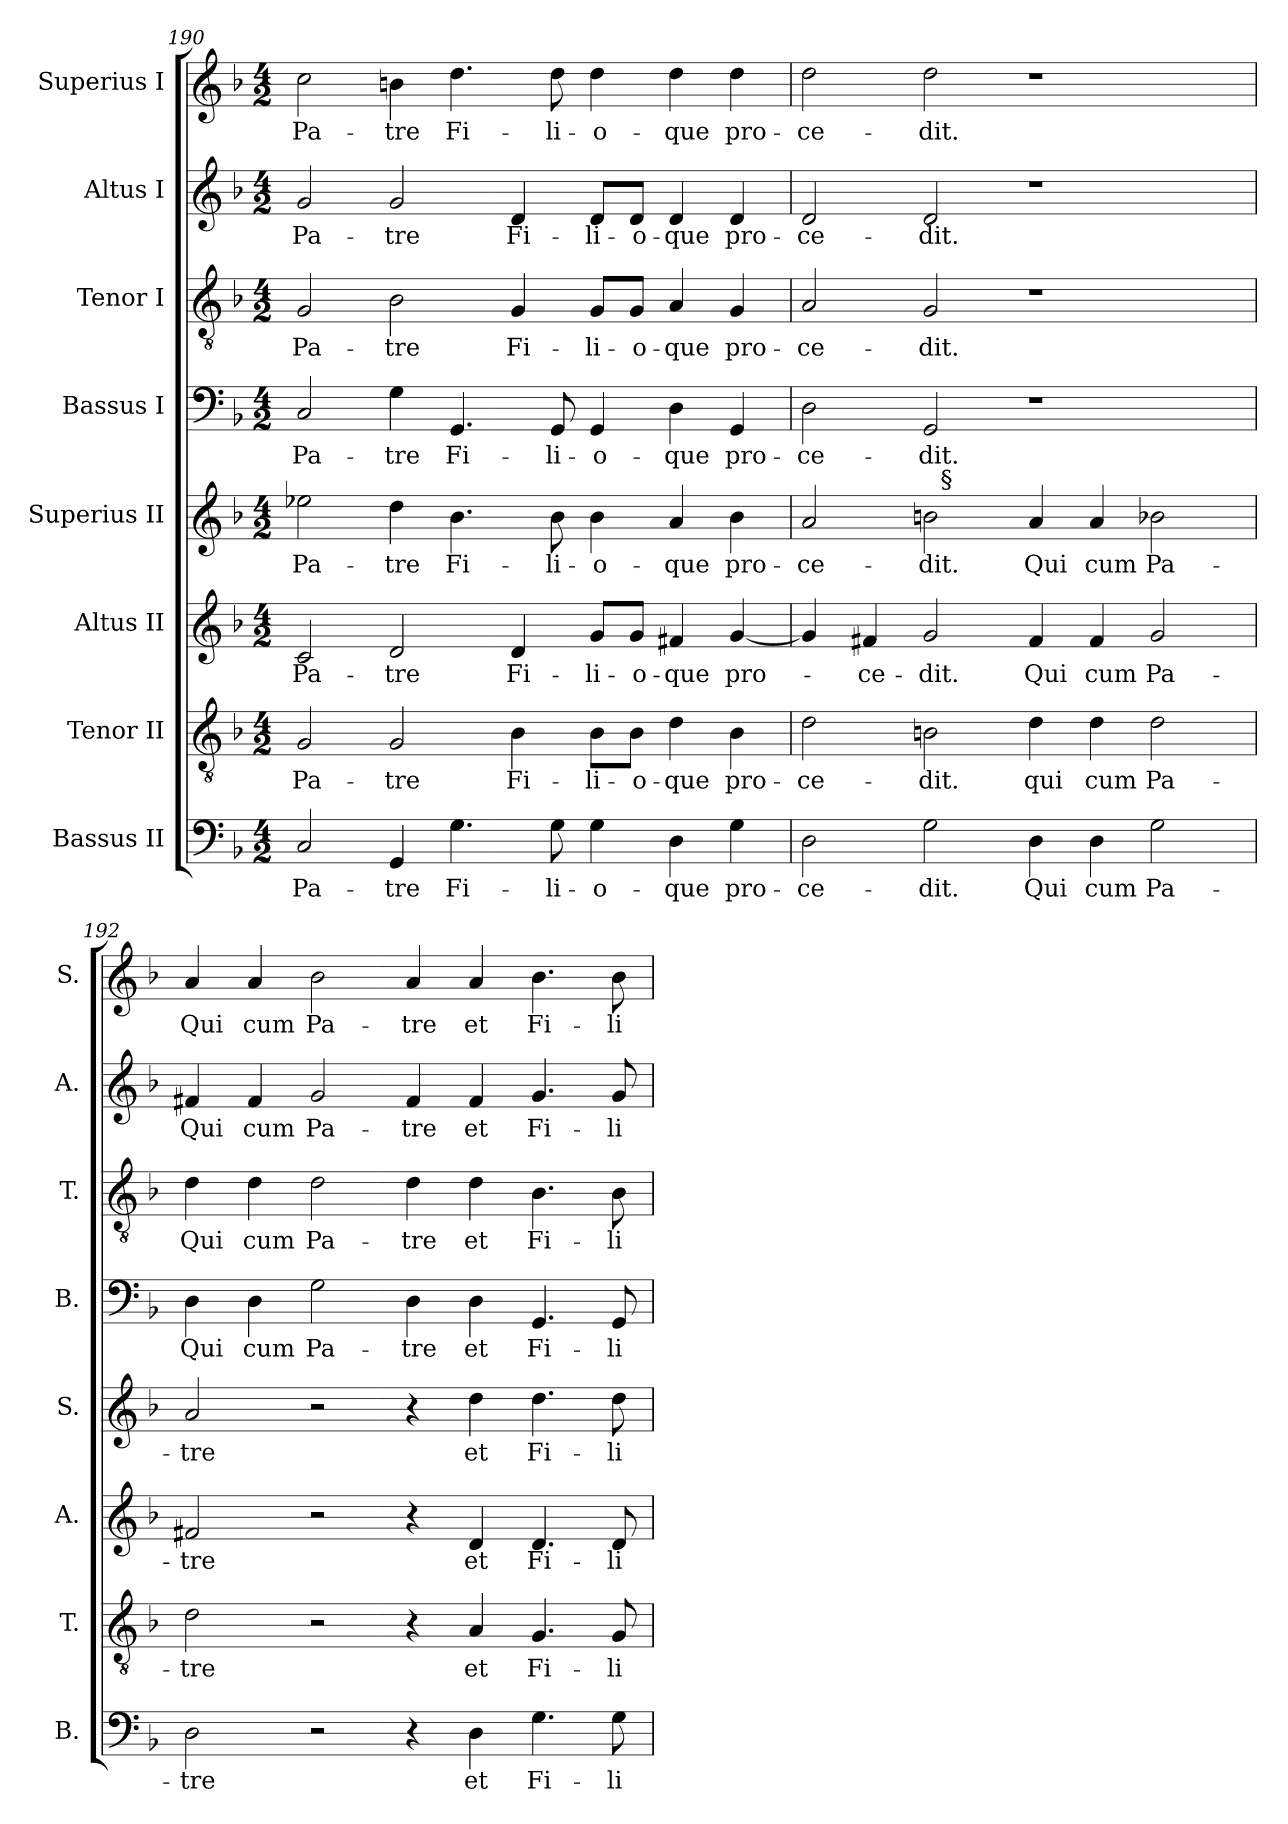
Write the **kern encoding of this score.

**kern	**text	**kern	**text	**kern	**text	**kern	**text	**kern	**text	**kern	**text	**kern	**text	**kern	**text
*part8	*part8	*part7	*part7	*part6	*part6	*part5	*part5	*part4	*part4	*part3	*part3	*part2	*part2	*part1	*part1
*staff8	*staff8	*staff7	*staff7	*staff6	*staff6	*staff5	*staff5	*staff4	*staff4	*staff3	*staff3	*staff2	*staff2	*staff1	*staff1
*I"Bassus II	*	*I"Tenor II	*	*I"Altus II	*	*I"Superius II	*	*I"Bassus I	*	*I"Tenor I	*	*I"Altus I	*	*I"Superius I	*
*I'B.	*	*I'T.	*	*I'A.	*	*I'S.	*	*I'B.	*	*I'T.	*	*I'A.	*	*I'S.	*
*clefF4	*	*clefGv2	*	*clefG2	*	*clefG2	*	*clefF4	*	*clefGv2	*	*clefG2	*	*clefG2	*
*	*	*ITrd7c12	*	*	*	*	*	*	*	*ITrd7c12	*	*	*	*	*
*k[b-]	*	*k[b-]	*	*k[b-]	*	*k[b-]	*	*k[b-]	*	*k[b-]	*	*k[b-]	*	*k[b-]	*
*d:	*	*d:	*	*d:	*	*d:	*	*d:	*	*d:	*	*d:	*	*d:	*
*M4/2	*	*M4/2	*	*M4/2	*	*M4/2	*	*M4/2	*	*M4/2	*	*M4/2	*	*M4/2	*
=190	=190	=190	=190	=190	=190	=190	=190	=190	=190	=190	=190	=190	=190	=190	=190
!	!LO:LY:b	!	!LO:LY:b	!	!LO:LY:b	!	!LO:LY:b	!	!LO:LY:b	!	!LO:LY:b	!	!LO:LY:b	!	!LO:LY:b
2C/	Pa-	2GG/	Pa-	2c/	Pa-	2ee-X\	Pa-	2C/	Pa-	2GG/	Pa-	2g/	Pa-	2cc\	Pa-
!	!LO:LY:b	!	!LO:LY:b	!	!LO:LY:b	!	!LO:LY:b	!	!LO:LY:b	!	!LO:LY:b	!	!LO:LY:b	!	!LO:LY:b
4GG/	-tre	2GG/	-tre	2d/	-tre	4dd\	-tre	4G\	-tre	2BB-\	-tre	2g/	-tre	4bn\	-tre
!	!LO:LY:b	!	!	!	!	!	!LO:LY:b	!	!LO:LY:b	!	!	!	!	!	!LO:LY:b
4.G\	Fi-	.	.	.	.	4.b-\	Fi-	4.GG/	Fi-	.	.	.	.	4.dd\	Fi-
!	!	!	!LO:LY:b	!	!LO:LY:b	!	!	!	!	!	!LO:LY:b	!	!LO:LY:b	!	!
.	.	4BB-\	Fi-	4d/	Fi-	.	.	.	.	4GG/	Fi-	4d/	Fi-	.	.
!	!LO:LY:b	!	!	!	!	!	!LO:LY:b	!	!LO:LY:b	!	!	!	!	!	!LO:LY:b
8G\	-li-	.	.	.	.	8b-\	-li-	8GG/	-li-	.	.	.	.	8dd\	-li-
!	!LO:LY:b	!	!LO:LY:b	!	!LO:LY:b	!	!LO:LY:b	!	!LO:LY:b	!	!LO:LY:b	!	!LO:LY:b	!	!LO:LY:b
4G\	-o-	8BB-\L	-li-	8g/L	-li-	4b-\	-o-	4GG/	-o-	8GG/L	-li-	8d/L	-li-	4dd\	-o-
!	!	!	!LO:LY:b	!	!LO:LY:b	!	!	!	!	!	!LO:LY:b	!	!LO:LY:b	!	!
.	.	8BB-\J	-o-	8g/J	-o-	.	.	.	.	8GG/J	-o-	8d/J	-o-	.	.
!	!LO:LY:b	!	!LO:LY:b	!	!LO:LY:b	!	!LO:LY:b	!	!LO:LY:b	!	!LO:LY:b	!	!LO:LY:b	!	!LO:LY:b
4D\	-que	4D\	-que	4f#X/	-que	4a/	-que	4D\	-que	4AA/	-que	4d/	-que	4dd\	-que
!	!LO:LY:b	!	!LO:LY:b	!	!LO:LY:b	!	!LO:LY:b	!	!LO:LY:b	!	!LO:LY:b	!	!LO:LY:b	!	!LO:LY:b
4G\	pro-	4BB-\	pro-	[<4g/	pro-	4b-\	pro-	4GG/	pro-	4GG/	pro-	4d/	pro-	4dd\	pro-
=191	=191	=191	=191	=191	=191	=191	=191	=191	=191	=191	=191	=191	=191	=191	=191
!	!LO:LY:b	!	!LO:LY:b	!	!	!	!LO:LY:b	!	!LO:LY:b	!	!LO:LY:b	!	!LO:LY:b	!	!LO:LY:b
*	*	*	*	*	*	*^	*	*	*	*	*	*	*	*	*
2D\	-ce-	2D\	-ce-	4g/]	.	2a/	2ryy	-ce-	2D\	-ce-	2AA/	-ce-	2d/	-ce-	2dd\	-ce-
!	!	!	!	!	!LO:LY:b	!	!	!	!	!	!	!	!	!	!	!
.	.	.	.	4f#X/	-ce-	.	.	.	.	.	.	.	.	.	.	.
!	!LO:LY:b	!	!LO:LY:b	!	!LO:LY:b	!	!	!LO:LY:b	!	!LO:LY:b	!	!LO:LY:b	!	!LO:LY:b	!	!LO:LY:b
2G\	-dit.	2BBn\	-dit.	2g/	-dit.	2b\	32ryy	-dit.	2GG/	-dit.	2GG/	-dit.	2d/	-dit.	2dd\	-dit.
!	!	!	!	!	!	!	!LO:TX:a:t=§	!	!	!	!	!	!	!	!	!
.	.	.	.	.	.	.	1ryy	.	.	.	.	.	.	.	.	.
!	!LO:LY:b	!	!LO:LY:b	!	!LO:LY:b	!	!	!LO:LY:b	!	!	!	!	!	!	!	!
4D\	Qui	4D\	qui	4f#/	Qui	4a/	.	Qui	1r	.	1r	.	1r	.	1r	.
!	!LO:LY:b	!	!LO:LY:b	!	!LO:LY:b	!	!	!LO:LY:b	!	!	!	!	!	!	!	!
4D\	cum	4D\	cum	4f#/	cum	4a/	.	cum	.	.	.	.	.	.	.	.
!	!LO:LY:b	!	!LO:LY:b	!	!LO:LY:b	!	!	!LO:LY:b	!	!	!	!	!	!	!	!
2G\	Pa-	2D\	Pa-	2g/	Pa-	2b-X\	.	Pa-	.	.	.	.	.	.	.	.
.	.	.	.	.	.	.	4...ryy	.	.	.	.	.	.	.	.	.
!!LO:PB:g=z
=192	=192	=192	=192	=192	=192	=192	=192	=192	=192	=192	=192	=192	=192	=192	=192	=192
!	!LO:LY:b	!	!LO:LY:b	!	!LO:LY:b	!	!	!LO:LY:b	!	!LO:LY:b	!	!LO:LY:b	!	!LO:LY:b	!	!LO:LY:b
*	*	*	*	*	*	*v	*v	*	*	*	*	*	*	*	*	*
2D\	-tre	2D\	-tre	2f#X/	-tre	2a/	-tre	4D\	Qui	4D\	Qui	4f#X/	Qui	4a/	Qui
!	!	!	!	!	!	!	!	!	!LO:LY:b	!	!LO:LY:b	!	!LO:LY:b	!	!LO:LY:b
.	.	.	.	.	.	.	.	4D\	cum	4D\	cum	4f#/	cum	4a/	cum
!	!	!	!	!	!	!	!	!	!LO:LY:b	!	!LO:LY:b	!	!LO:LY:b	!	!LO:LY:b
2r	.	2r	.	2r	.	2r	.	2G\	Pa-	2D\	Pa-	2g/	Pa-	2b-\	Pa-
!	!	!	!	!	!	!	!	!	!LO:LY:b	!	!LO:LY:b	!	!LO:LY:b	!	!LO:LY:b
4r	.	4r	.	4r	.	4r	.	4D\	-tre	4D\	-tre	4f#/	-tre	4a/	-tre
!	!LO:LY:b	!	!LO:LY:b	!	!LO:LY:b	!	!LO:LY:b	!	!LO:LY:b	!	!LO:LY:b	!	!LO:LY:b	!	!LO:LY:b
4D\	et	4AA/	et	4d/	et	4dd\	et	4D\	et	4D\	et	4f#/	et	4a/	et
!	!LO:LY:b	!	!LO:LY:b	!	!LO:LY:b	!	!LO:LY:b	!	!LO:LY:b	!	!LO:LY:b	!	!LO:LY:b	!	!LO:LY:b
4.G\	Fi-	4.GG/	Fi-	4.d/	Fi-	4.dd\	Fi-	4.GG/	Fi-	4.BB-\	Fi-	4.g/	Fi-	4.b-\	Fi-
!	!LO:LY:b	!	!LO:LY:b	!	!LO:LY:b	!	!LO:LY:b	!	!LO:LY:b	!	!LO:LY:b	!	!LO:LY:b	!	!LO:LY:b
8G\	-li-	8GG/	-li-	8d/	-li-	8dd\	-li-	8GG/	-li-	8BB-\	-li-	8g/	-li-	8b-\	-li-
=	=	=	=	=	=	=	=	=	=	=	=	=	=	=	=
*-	*-	*-	*-	*-	*-	*-	*-	*-	*-	*-	*-	*-	*-	*-	*-
